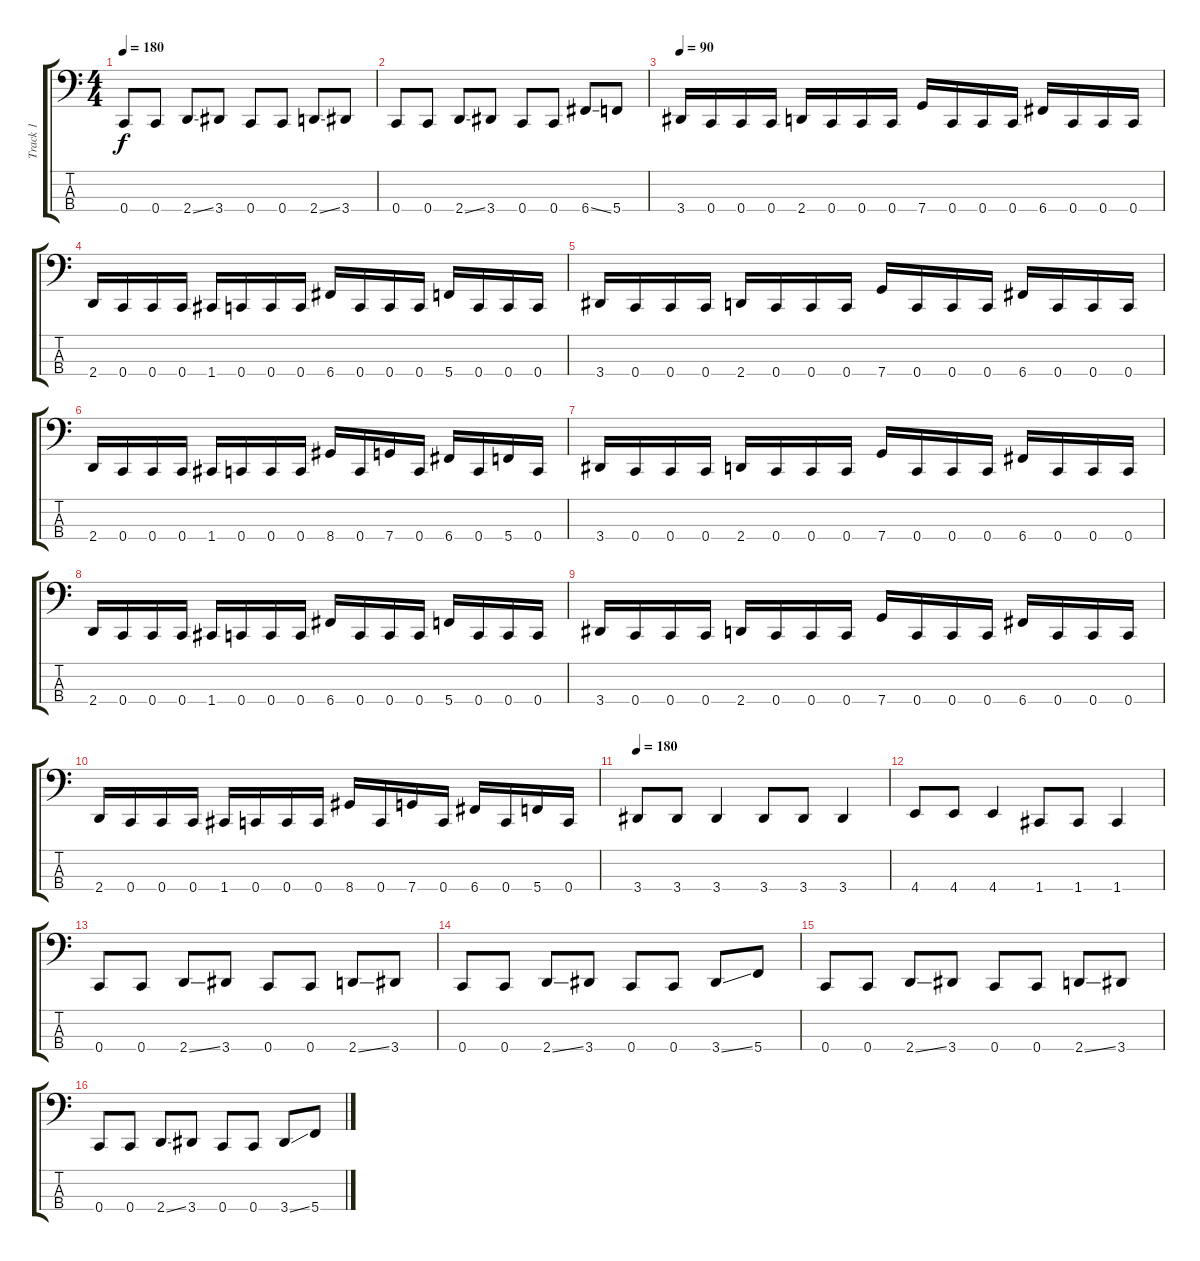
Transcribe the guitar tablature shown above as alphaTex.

\track ("Track 1" "Track 1") {instrument electricbassfinger}
\staff {score tabs}
\tuning (Eb2 Bb1 F1 C1) {hide}
\ts (4 4)
\tempo 180
\clef f4
\ks c
0.4.8{dy f} 0.4.8 2.4{ss}.8 3.4.8 0.4.8 0.4.8 2.4{ss}.8 3.4.8 |
0.4.8 0.4.8 2.4{ss}.8 3.4.8 0.4.8 0.4.8 6.4{ss}.8 5.4.8 |
\tempo 90
3.4.16 0.4.16 0.4.16 0.4.16 2.4.16 0.4.16 0.4.16 0.4.16 7.4.16 0.4.16 0.4.16 0.4.16 6.4.16 0.4.16 0.4.16 0.4.16 |
2.4.16 0.4.16 0.4.16 0.4.16 1.4.16 0.4.16 0.4.16 0.4.16 6.4.16 0.4.16 0.4.16 0.4.16 5.4.16 0.4.16 0.4.16 0.4.16 |
3.4.16 0.4.16 0.4.16 0.4.16 2.4.16 0.4.16 0.4.16 0.4.16 7.4.16 0.4.16 0.4.16 0.4.16 6.4.16 0.4.16 0.4.16 0.4.16 |
2.4.16 0.4.16 0.4.16 0.4.16 1.4.16 0.4.16 0.4.16 0.4.16 8.4.16 0.4.16 7.4.16 0.4.16 6.4.16 0.4.16 5.4.16 0.4.16 |
3.4.16 0.4.16 0.4.16 0.4.16 2.4.16 0.4.16 0.4.16 0.4.16 7.4.16 0.4.16 0.4.16 0.4.16 6.4.16 0.4.16 0.4.16 0.4.16 |
2.4.16 0.4.16 0.4.16 0.4.16 1.4.16 0.4.16 0.4.16 0.4.16 6.4.16 0.4.16 0.4.16 0.4.16 5.4.16 0.4.16 0.4.16 0.4.16 |
3.4.16 0.4.16 0.4.16 0.4.16 2.4.16 0.4.16 0.4.16 0.4.16 7.4.16 0.4.16 0.4.16 0.4.16 6.4.16 0.4.16 0.4.16 0.4.16 |
2.4.16 0.4.16 0.4.16 0.4.16 1.4.16 0.4.16 0.4.16 0.4.16 8.4.16 0.4.16 7.4.16 0.4.16 6.4.16 0.4.16 5.4.16 0.4.16 |
\tempo 180
3.4.8 3.4.8 3.4.4 3.4.8 3.4.8 3.4.4 |
4.4.8 4.4.8 4.4.4 1.4.8 1.4.8 1.4.4 |
0.4.8 0.4.8 2.4{ss}.8 3.4.8 0.4.8 0.4.8 2.4{ss}.8 3.4.8 |
0.4.8 0.4.8 2.4{ss}.8 3.4.8 0.4.8 0.4.8 3.4{ss}.8 5.4.8 |
0.4.8 0.4.8 2.4{ss}.8 3.4.8 0.4.8 0.4.8 2.4{ss}.8 3.4.8 |
0.4.8 0.4.8 2.4{ss}.8 3.4.8 0.4.8 0.4.8 3.4{ss}.8 5.4.8
